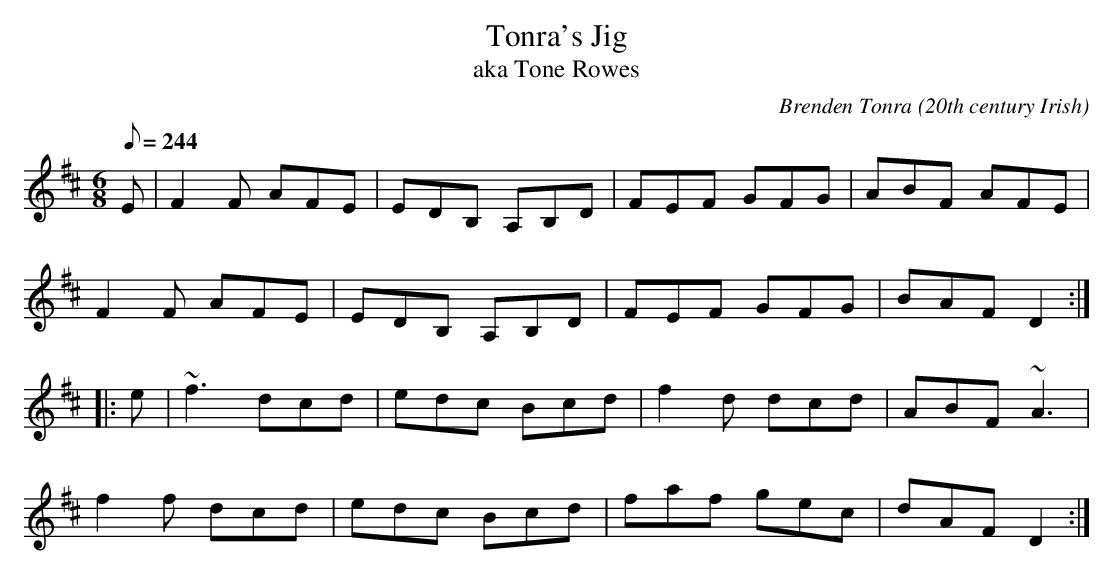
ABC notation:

X:1
T:Tonra's Jig
T:aka Tone Rowes
C:Brenden Tonra
O:20th century Irish
L:1/8
Q:244
M:6/8
K:D
E|F2 F AFE|EDB, A,B,D|FEF GFG|ABF AFE|
F2 F AFE|EDB, A,B,D|FEF GFG|BAF D2:|
|:e|~f3 dcd|edc Bcd|f2 d dcd|ABF ~A3|
f2 f dcd|edc Bcd|faf gec|dAF D2:|]
